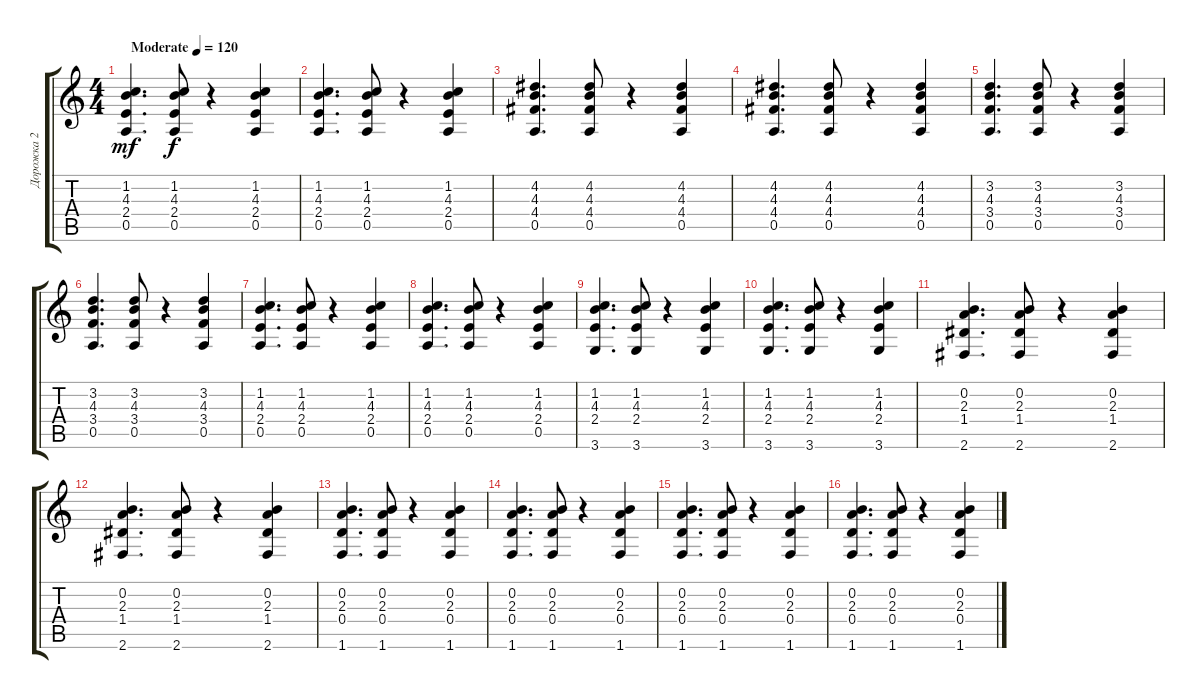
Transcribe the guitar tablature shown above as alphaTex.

\track ("Дорожка 2" "Дорожка 2") {instrument acousticguitarsteel}
\staff {score tabs}
\tuning (E4 B3 G3 D3 A2 E2) {hide}
\ts (4 4)
\tempo (120 "Moderate")
\clef g2
\ks c
(1.2 4.3 2.4 0.5).4{d dy mf instrument acousticguitarsteel} (1.2 4.3 2.4 0.5).8{dy f} r.4 (1.2 4.3 2.4 0.5).4 |
(1.2 4.3 2.4 0.5).4{d} (1.2 4.3 2.4 0.5).8 r.4 (1.2 4.3 2.4 0.5).4 |
(4.2 4.3 4.4 0.5).4{d} (4.2 4.3 4.4 0.5).8 r.4 (4.2 4.3 4.4 0.5).4 |
(4.2 4.3 4.4 0.5).4{d} (4.2 4.3 4.4 0.5).8 r.4 (4.2 4.3 4.4 0.5).4 |
(3.2 4.3 3.4 0.5).4{d} (3.2 4.3 3.4 0.5).8 r.4 (3.2 4.3 3.4 0.5).4 |
(3.2 4.3 3.4 0.5).4{d} (3.2 4.3 3.4 0.5).8 r.4 (3.2 4.3 3.4 0.5).4 |
(1.2 4.3 2.4 0.5).4{d} (1.2 4.3 2.4 0.5).8 r.4 (1.2 4.3 2.4 0.5).4 |
(1.2 4.3 2.4 0.5).4{d} (1.2 4.3 2.4 0.5).8 r.4 (1.2 4.3 2.4 0.5).4 |
(1.2 4.3 2.4 3.6).4{d} (1.2 4.3 2.4 3.6).8 r.4 (1.2 4.3 2.4 3.6).4 |
(1.2 4.3 2.4 3.6).4{d} (1.2 4.3 2.4 3.6).8 r.4 (1.2 4.3 2.4 3.6).4 |
(0.2 2.3 1.4 2.6).4{d} (0.2 2.3 1.4 2.6).8 r.4 (0.2 2.3 1.4 2.6).4 |
(0.2 2.3 1.4 2.6).4{d} (0.2 2.3 1.4 2.6).8 r.4 (0.2 2.3 1.4 2.6).4 |
(0.2 2.3 0.4 1.6).4{d} (0.2 2.3 0.4 1.6).8 r.4 (0.2 2.3 0.4 1.6).4 |
(0.2 2.3 0.4 1.6).4{d} (0.2 2.3 0.4 1.6).8 r.4 (0.2 2.3 0.4 1.6).4 |
(0.2 2.3 0.4 1.6).4{d} (0.2 2.3 0.4 1.6).8 r.4 (0.2 2.3 0.4 1.6).4 |
(0.2 2.3 0.4 1.6).4{d} (0.2 2.3 0.4 1.6).8 r.4 (0.2 2.3 0.4 1.6).4
